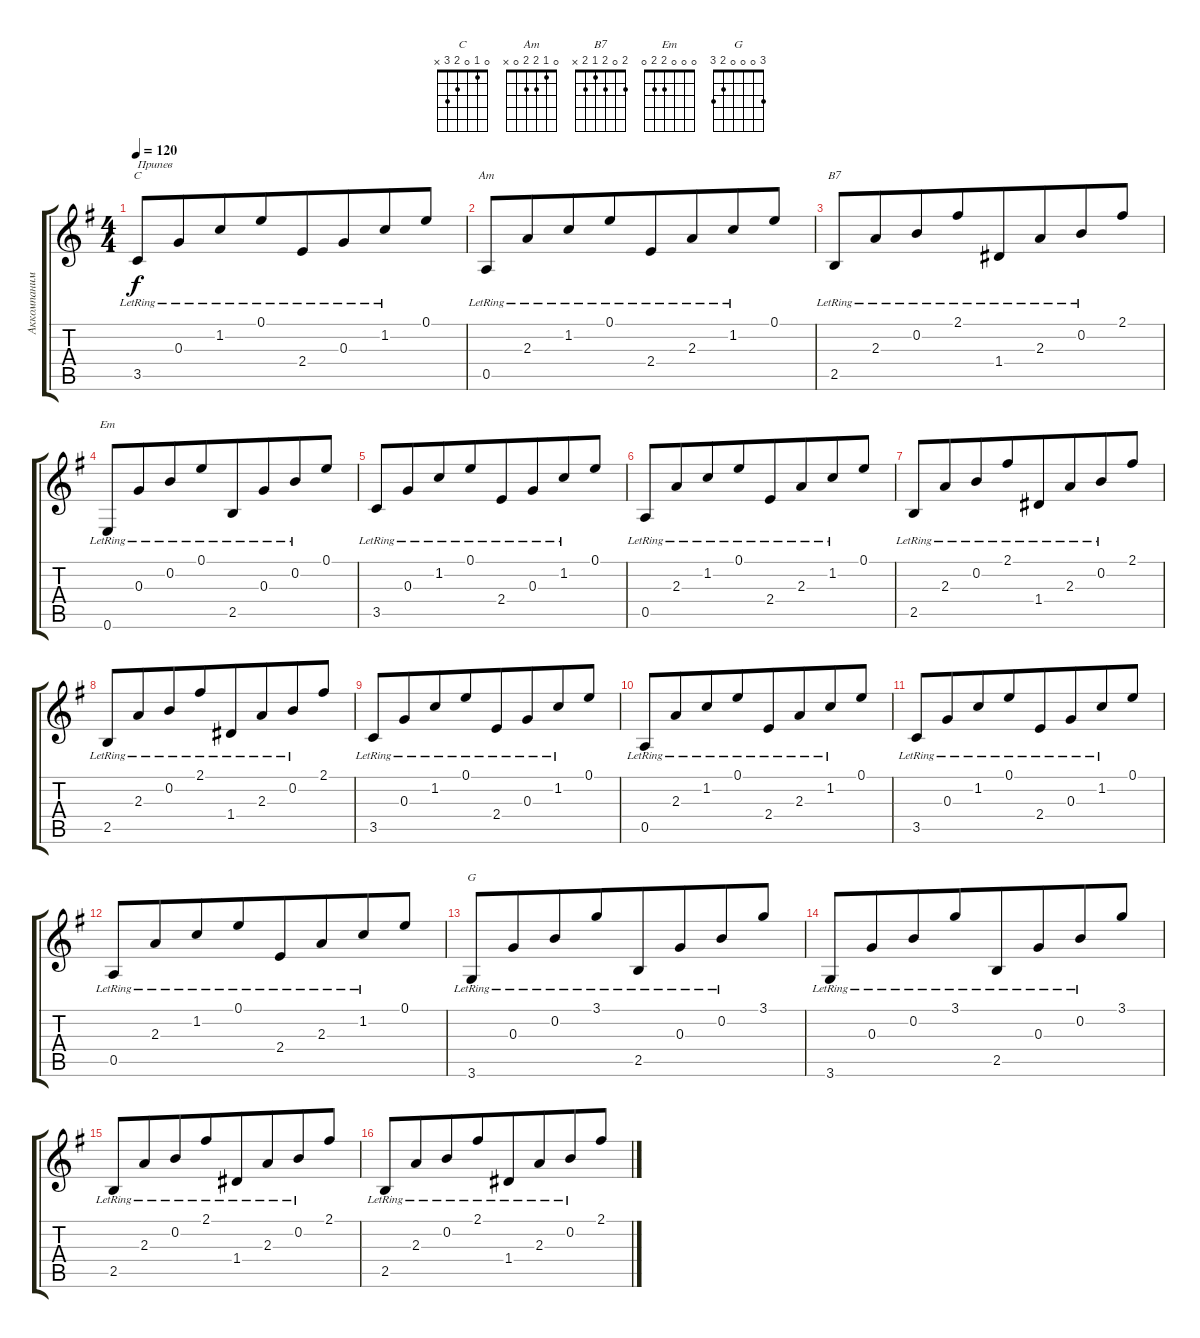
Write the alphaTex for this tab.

\track ("Аккомпанимент" "Аккомпаним") {instrument electricguitarjazz}
\staff {score tabs}
\tuning (E4 B3 G3 D3 A2 E2) {hide}
\chord ("C" 0 1 0 2 3 x)
\chord ("Am" 0 1 2 2 0 x)
\chord ("B7" 2 0 2 1 2 x)
\chord ("Em" 0 0 0 2 2 0)
\chord ("G" 3 0 0 0 2 3)
\ts (4 4)
\tempo 120
\clef g2
\ks eminor
3.5{lr}.8{ch "C" txt "Припев" dy f} 0.3{lr}.8{beam merge} 1.2{lr}.8 0.1{lr}.8{beam merge} 2.4{lr}.8 0.3{lr}.8{beam merge} 1.2{lr}.8 0.1.8 |
0.5{lr}.8{ch "Am"} 2.3{lr}.8{beam merge} 1.2{lr}.8 0.1{lr}.8{beam merge} 2.4{lr}.8 2.3{lr}.8{beam merge} 1.2{lr}.8 0.1.8 |
2.5{lr}.8{ch "B7"} 2.3{lr}.8{beam merge} 0.2{lr}.8 2.1{lr}.8{beam merge} 1.4{lr}.8 2.3{lr}.8{beam merge} 0.2{lr}.8 2.1.8 |
0.6{lr}.8{ch "Em"} 0.3{lr}.8{beam merge} 0.2{lr}.8 0.1{lr}.8{beam merge} 2.5{lr}.8 0.3{lr}.8{beam merge} 0.2{lr}.8 0.1.8 |
3.5{lr}.8 0.3{lr}.8{beam merge} 1.2{lr}.8 0.1{lr}.8{beam merge} 2.4{lr}.8 0.3{lr}.8{beam merge} 1.2{lr}.8 0.1.8 |
0.5{lr}.8 2.3{lr}.8{beam merge} 1.2{lr}.8 0.1{lr}.8{beam merge} 2.4{lr}.8 2.3{lr}.8{beam merge} 1.2{lr}.8 0.1.8 |
2.5{lr}.8 2.3{lr}.8{beam merge} 0.2{lr}.8 2.1{lr}.8{beam merge} 1.4{lr}.8 2.3{lr}.8{beam merge} 0.2{lr}.8 2.1.8 |
2.5{lr}.8 2.3{lr}.8{beam merge} 0.2{lr}.8 2.1{lr}.8{beam merge} 1.4{lr}.8 2.3{lr}.8{beam merge} 0.2{lr}.8 2.1.8 |
3.5{lr}.8 0.3{lr}.8{beam merge} 1.2{lr}.8 0.1{lr}.8{beam merge} 2.4{lr}.8 0.3{lr}.8{beam merge} 1.2{lr}.8 0.1.8 |
0.5{lr}.8 2.3{lr}.8{beam merge} 1.2{lr}.8 0.1{lr}.8{beam merge} 2.4{lr}.8 2.3{lr}.8{beam merge} 1.2{lr}.8 0.1.8 |
3.5{lr}.8 0.3{lr}.8{beam merge} 1.2{lr}.8 0.1{lr}.8{beam merge} 2.4{lr}.8 0.3{lr}.8{beam merge} 1.2{lr}.8 0.1.8 |
0.5{lr}.8 2.3{lr}.8{beam merge} 1.2{lr}.8 0.1{lr}.8{beam merge} 2.4{lr}.8 2.3{lr}.8{beam merge} 1.2{lr}.8 0.1.8 |
3.6{lr}.8{ch "G"} 0.3{lr}.8{beam merge} 0.2{lr}.8 3.1{lr}.8{beam merge} 2.5{lr}.8 0.3{lr}.8{beam merge} 0.2{lr}.8 3.1.8 |
3.6{lr}.8 0.3{lr}.8{beam merge} 0.2{lr}.8 3.1{lr}.8{beam merge} 2.5{lr}.8 0.3{lr}.8{beam merge} 0.2{lr}.8 3.1.8 |
2.5{lr}.8 2.3{lr}.8{beam merge} 0.2{lr}.8 2.1{lr}.8{beam merge} 1.4{lr}.8 2.3{lr}.8{beam merge} 0.2{lr}.8 2.1.8 |
2.5{lr}.8 2.3{lr}.8{beam merge} 0.2{lr}.8 2.1{lr}.8{beam merge} 1.4{lr}.8 2.3{lr}.8{beam merge} 0.2{lr}.8 2.1.8
